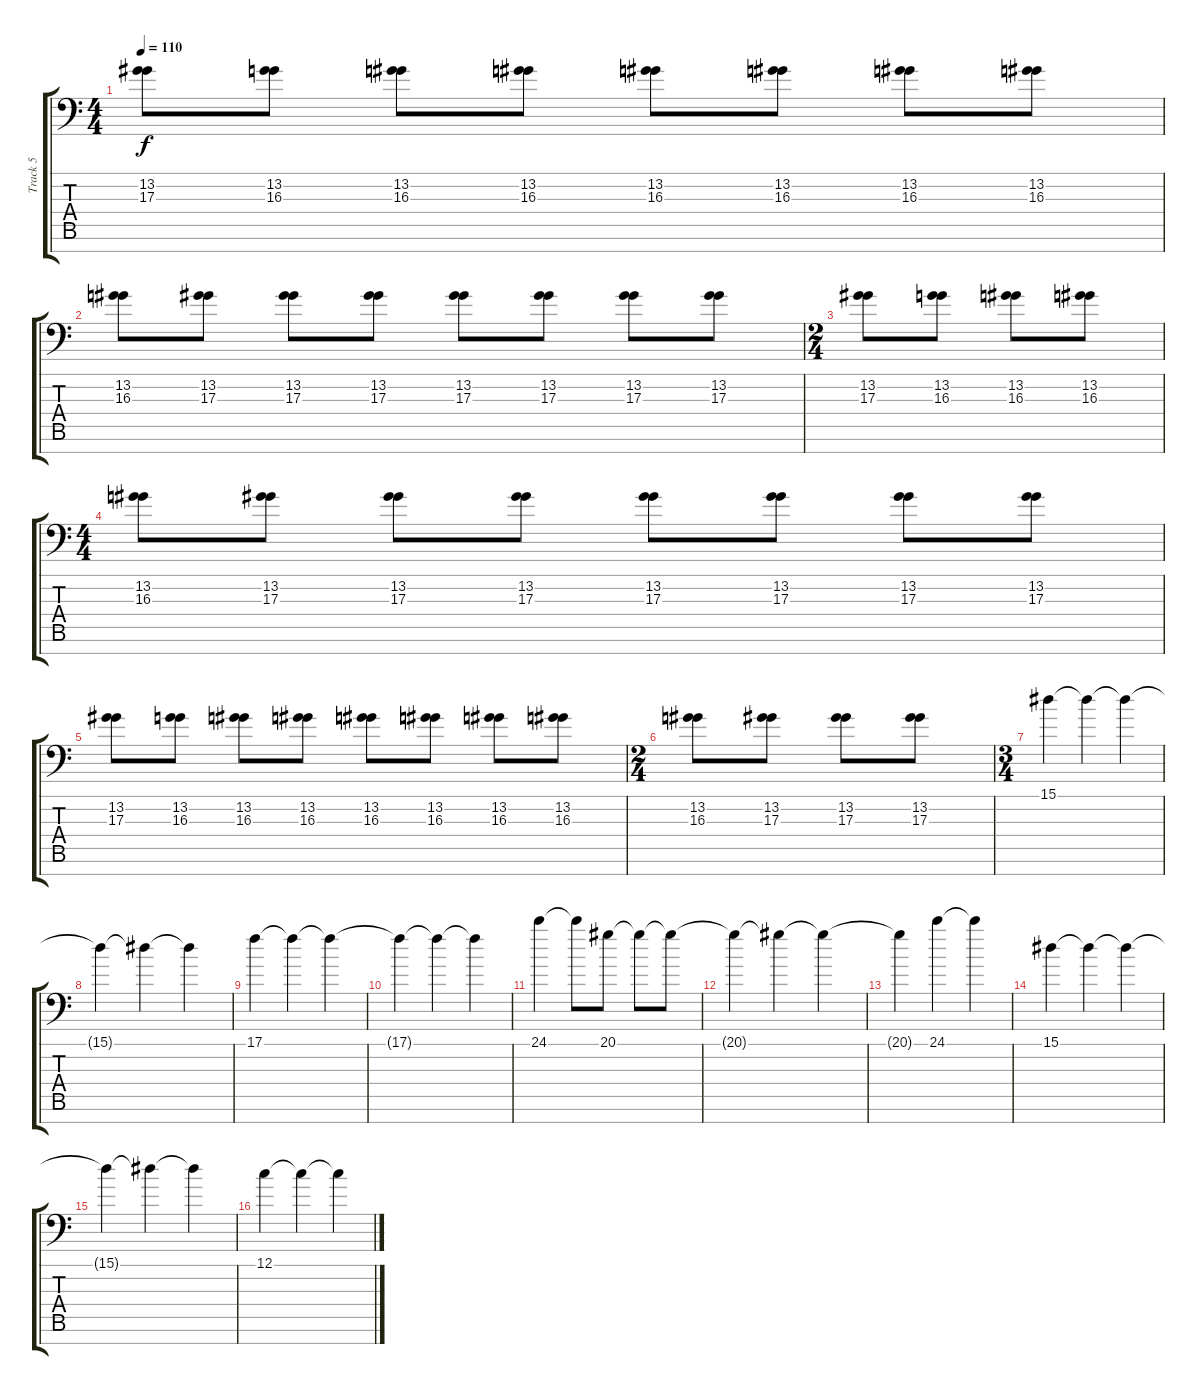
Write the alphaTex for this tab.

\track ("Track 5" "Track 5") {instrument pad1newage}
\staff {score tabs}
\tuning (C4 G3 Eb3 Bb2 F2 C2 F1) {hide}
\ts (4 4)
\tempo 110
\clef f4
\ks c
(13.2 17.3).8{dy f} (13.2 16.3).8 (13.2 16.3).8 (13.2 16.3).8 (13.2 16.3).8 (13.2 16.3).8 (13.2 16.3).8 (13.2 16.3).8 |
(13.2 16.3).8 (13.2 17.3).8 (13.2 17.3).8 (13.2 17.3).8 (13.2 17.3).8 (13.2 17.3).8 (13.2 17.3).8 (13.2 17.3).8 |
\ts (2 4)
(13.2 17.3).8 (13.2 16.3).8 (13.2 16.3).8 (13.2 16.3).8 |
\ts (4 4)
(13.2 16.3).8 (13.2 17.3).8 (13.2 17.3).8 (13.2 17.3).8 (13.2 17.3).8 (13.2 17.3).8 (13.2 17.3).8 (13.2 17.3).8 |
(13.2 17.3).8 (13.2 16.3).8 (13.2 16.3).8 (13.2 16.3).8 (13.2 16.3).8 (13.2 16.3).8 (13.2 16.3).8 (13.2 16.3).8 |
\ts (2 4)
(13.2 16.3).8 (13.2 17.3).8 (13.2 17.3).8 (13.2 17.3).8 |
\ts (3 4)
15.1.4{volume 13} 15.1{t}.4 15.1{t}.4 |
15.1{t}.4 15.1{t}.4 15.1{t}.4 |
17.1.4 17.1{t}.4 17.1{t}.4 |
17.1{t}.4 17.1{t}.4 17.1{t}.4 |
24.1.4 24.1{t}.8 20.1.8 20.1{t}.8 20.1{t}.8 |
20.1{t}.4 20.1{t}.4 20.1{t}.4 |
20.1{t}.4 24.1.4 24.1{t}.4 |
15.1.4 15.1{t}.4 15.1{t}.4 |
15.1{t}.4 15.1{t}.4 15.1{t}.4 |
12.1.4 12.1{t}.4 12.1{t}.4
